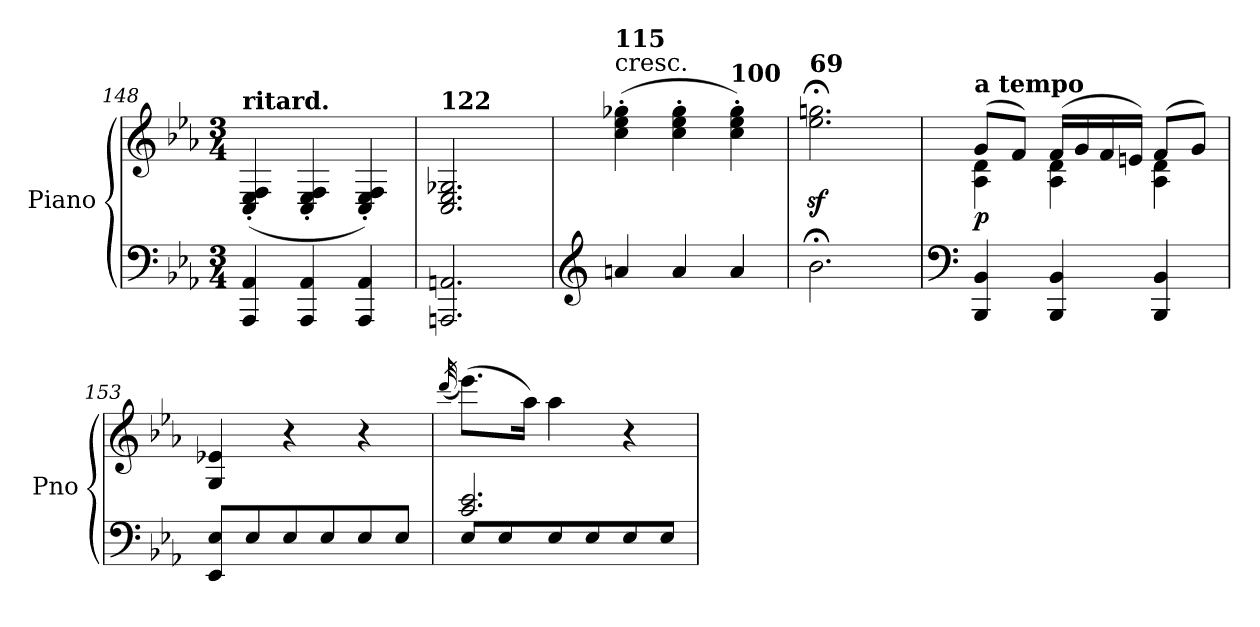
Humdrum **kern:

**kern	**kern	**dynam
*part1	*part1	*part1
*staff2	*staff1	*staff1/2
*I"Piano	*	*
*I'Pno	*	*
!!LO:LB:g=z
*clefF4	*clefG2	*
*k[b-e-a-]	*k[b-e-a-]	*
*E-:	*E-:	*
*M3/4	*M3/4	*
=148	=148	=148
!	!LO:TX:a:B:t=ritard.	!
4AAA-/ 4AA-/	(<4C/' 4E-/' 4F/'	.
4AAA-/ 4AA-/	4C/' 4E-/' 4F/'	.
4AAA-/ 4AA-/	4C/' 4E-/' 4F/')	.
=149	=149	=149
!	!LO:TX:a:B:t=122	!
2.AAAn/ 2.AAn/	2.C/ 2.E-/ 2.G-X/	.
=150	=150	=150
*clefG2	*	*
!	!LO:TX:a:t=cresc.	!
!	!LO:TX:a:B:t=115	!
4an/	(>4cc\' 4ee-\' 4gg-X\'	.
4a/	4cc\' 4ee-\' 4gg-\'	.
!	!LO:TX:a:B:t=100	!
4a/	4cc\' 4ee-\' 4gg-\')	.
=151	=151	=151
!	!LO:TX:a:B:t=69	!
2.b-;<\	2.ee-\z<;< 2.ggn\z<;<	.
=152	=152	=152
*clefF4	*	*
*	*^	*
!	!LO:TX:a:B:t=a tempo	!	!
!	!	!	!LO:DY:b
4BBB-/ 4BB-/	(>8g/L	4A-\ 4d\	p
.	8f/J)	.	.
4BBB-/ 4BB-/	(>16f/LL	4A-\ 4d\	.
.	16g/	.	.
.	16f/	.	.
.	16en/JJ)	.	.
4BBB-/ 4BB-/	(>8f/L	4A-\ 4d\	.
.	8g/J)	.	.
*	*v	*v	*
=153	=153	=153
8EE-/ 8E-/L	4G/ 4e-X/	.
8E-/	.	.
8E-/	4r	.
8E-/	.	.
8E-/	4r	.
8E-/J	.	.
=154	=154	=154
.	(<32qddd/	.
*^	*	*
8E-/L	2.c/ 2.e-/	(>8.eee-\L)	.
8E-/	.	.	.
.	.	16aa-\Jk)	.
8E-/	.	4aa-\	.
8E-/	.	.	.
8E-/	.	4r	.
8E-/J	.	.	.
*v	*v	*	*
=	=	=
*-	*-	*-
